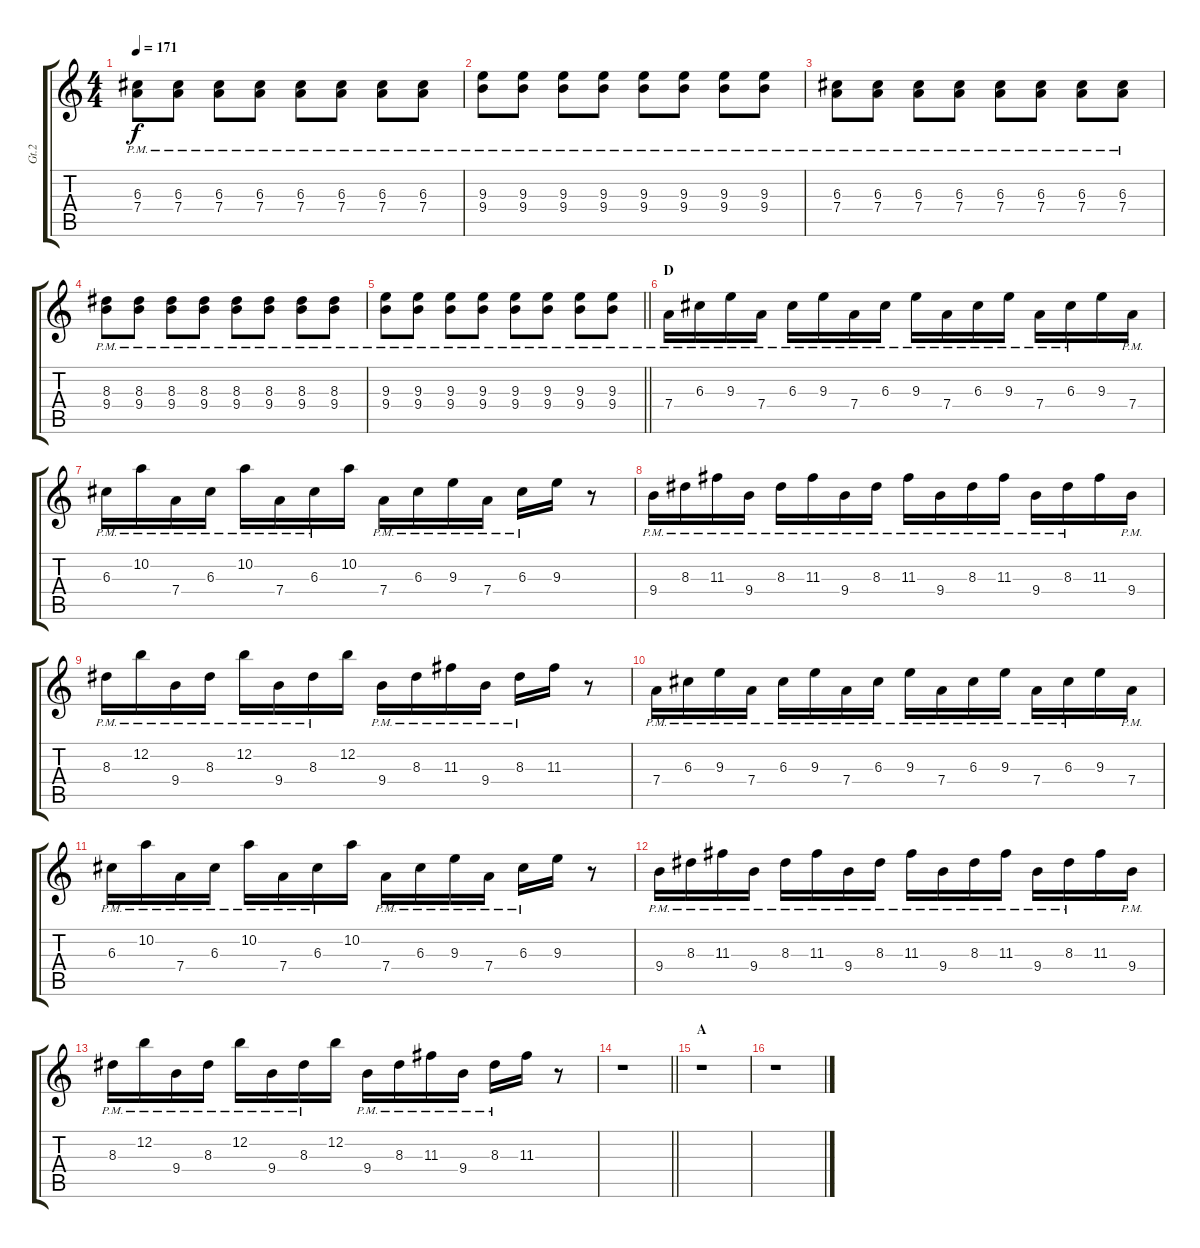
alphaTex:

\track ("Gt.2" "Gt.2") {instrument overdrivenguitar}
\staff {score tabs}
\tuning (E4 B3 G3 D3 A2 E2) {hide}
\ts (4 4)
\tempo 171
\clef g2
\ks c
(6.3{pm} 7.4{pm}).8{dy f} (6.3{pm} 7.4{pm}).8 (6.3{pm} 7.4{pm}).8 (6.3{pm} 7.4{pm}).8 (6.3{pm} 7.4{pm}).8 (6.3{pm} 7.4{pm}).8 (6.3{pm} 7.4{pm}).8 (6.3{pm} 7.4{pm}).8 |
(9.3{pm} 9.4{pm}).8 (9.3{pm} 9.4{pm}).8 (9.3{pm} 9.4{pm}).8 (9.3{pm} 9.4{pm}).8 (9.3{pm} 9.4{pm}).8 (9.3{pm} 9.4{pm}).8 (9.3{pm} 9.4{pm}).8 (9.3{pm} 9.4{pm}).8 |
(6.3{pm} 7.4{pm}).8 (6.3{pm} 7.4{pm}).8 (6.3{pm} 7.4{pm}).8 (6.3{pm} 7.4{pm}).8 (6.3{pm} 7.4{pm}).8 (6.3{pm} 7.4{pm}).8 (6.3{pm} 7.4{pm}).8 (6.3{pm} 7.4{pm}).8 |
(8.3{pm} 9.4{pm}).8 (8.3{pm} 9.4{pm}).8 (8.3{pm} 9.4{pm}).8 (8.3{pm} 9.4{pm}).8 (8.3{pm} 9.4{pm}).8 (8.3{pm} 9.4{pm}).8 (8.3{pm} 9.4{pm}).8 (8.3{pm} 9.4{pm}).8 |
\barLineRight lightlight
(9.3{pm} 9.4{pm}).8 (9.3{pm} 9.4{pm}).8 (9.3{pm} 9.4{pm}).8 (9.3{pm} 9.4{pm}).8 (9.3 9.4{pm}).8 (9.3{pm} 9.4{pm}).8 (9.3{pm} 9.4{pm}).8 (9.3{pm} 9.4{pm}).8 |
\section ("" "D")
7.4{pm}.16 6.3{pm}.16 9.3{pm}.16 7.4{pm}.16 6.3{pm}.16 9.3{pm}.16 7.4{pm}.16 6.3{pm}.16 9.3{pm}.16 7.4{pm}.16 6.3{pm}.16 9.3{pm}.16 7.4{pm}.16 6.3{pm}.16 9.3.16 7.4{pm}.16 |
6.3{pm}.16 10.2{pm}.16 7.4{pm}.16 6.3{pm}.16 10.2{pm}.16 7.4{pm}.16 6.3{pm}.16 10.2.16 7.4{pm}.16 6.3{pm}.16 9.3{pm}.16 7.4{pm}.16 6.3{pm}.16 9.3.16 r.8 |
9.4{pm}.16 8.3{pm}.16 11.3{pm}.16 9.4{pm}.16 8.3{pm}.16 11.3{pm}.16 9.4{pm}.16 8.3{pm}.16 11.3{pm}.16 9.4{pm}.16 8.3{pm}.16 11.3{pm}.16 9.4{pm}.16 8.3{pm}.16 11.3.16 9.4{pm}.16 |
8.3{pm}.16 12.2{pm}.16 9.4{pm}.16 8.3{pm}.16 12.2{pm}.16 9.4{pm}.16 8.3{pm}.16 12.2.16 9.4{pm}.16 8.3{pm}.16 11.3{pm}.16 9.4{pm}.16 8.3{pm}.16 11.3.16 r.8 |
7.4{pm}.16 6.3{pm}.16 9.3{pm}.16 7.4{pm}.16 6.3{pm}.16 9.3{pm}.16 7.4{pm}.16 6.3{pm}.16 9.3{pm}.16 7.4{pm}.16 6.3{pm}.16 9.3{pm}.16 7.4{pm}.16 6.3{pm}.16 9.3.16 7.4{pm}.16 |
6.3{pm}.16 10.2{pm}.16 7.4{pm}.16 6.3{pm}.16 10.2{pm}.16 7.4{pm}.16 6.3{pm}.16 10.2.16 7.4{pm}.16 6.3{pm}.16 9.3{pm}.16 7.4{pm}.16 6.3{pm}.16 9.3.16 r.8 |
9.4{pm}.16 8.3{pm}.16 11.3{pm}.16 9.4{pm}.16 8.3{pm}.16 11.3{pm}.16 9.4{pm}.16 8.3{pm}.16 11.3{pm}.16 9.4{pm}.16 8.3{pm}.16 11.3{pm}.16 9.4{pm}.16 8.3{pm}.16 11.3.16 9.4{pm}.16 |
8.3{pm}.16 12.2{pm}.16 9.4{pm}.16 8.3{pm}.16 12.2{pm}.16 9.4{pm}.16 8.3{pm}.16 12.2.16 9.4{pm}.16 8.3{pm}.16 11.3{pm}.16 9.4{pm}.16 8.3{pm}.16 11.3.16 r.8 |
\barLineRight lightlight
r.1 |
\section ("" "A")
r.1 |
r.1
